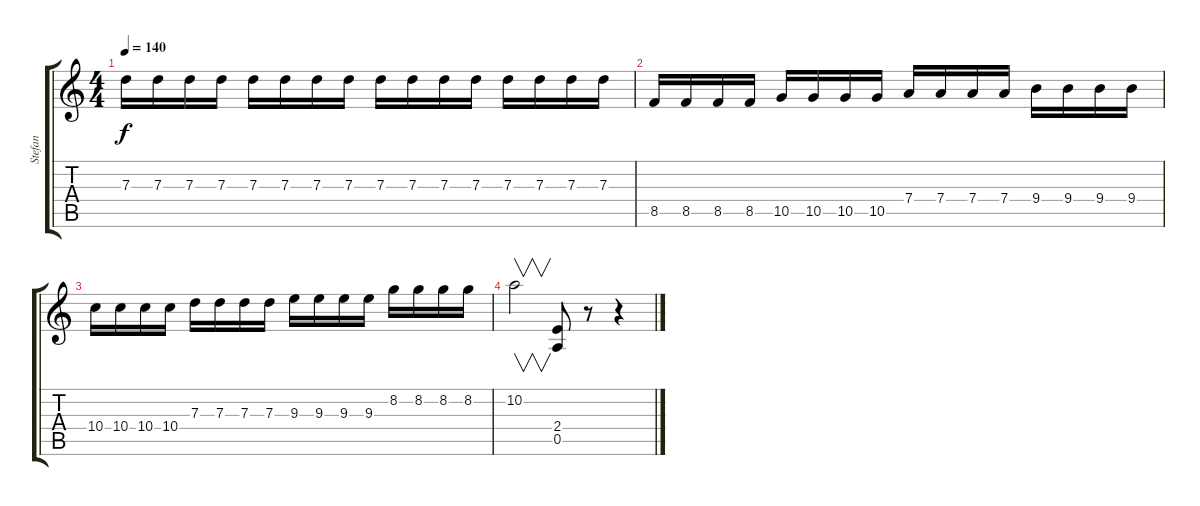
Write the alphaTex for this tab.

\track ("Stefan" "Stefan") {instrument distortionguitar}
\staff {score tabs}
\tuning (E4 B3 G3 D3 A2 E2) {hide}
\ts (4 4)
\tempo 140
\clef g2
\ks c
7.3.16{dy f} 7.3.16 7.3.16 7.3.16 7.3.16 7.3.16 7.3.16 7.3.16 7.3.16 7.3.16 7.3.16 7.3.16 7.3.16 7.3.16 7.3.16 7.3.16 |
8.5.16 8.5.16 8.5.16 8.5.16 10.5.16 10.5.16 10.5.16 10.5.16 7.4.16 7.4.16 7.4.16 7.4.16 9.4.16 9.4.16 9.4.16 9.4.16 |
10.4.16 10.4.16 10.4.16 10.4.16 7.3.16 7.3.16 7.3.16 7.3.16 9.3.16 9.3.16 9.3.16 9.3.16 8.2.16 8.2.16 8.2.16 8.2.16 |
10.2.2{v} (2.4 0.5).8 r.8 r.4
